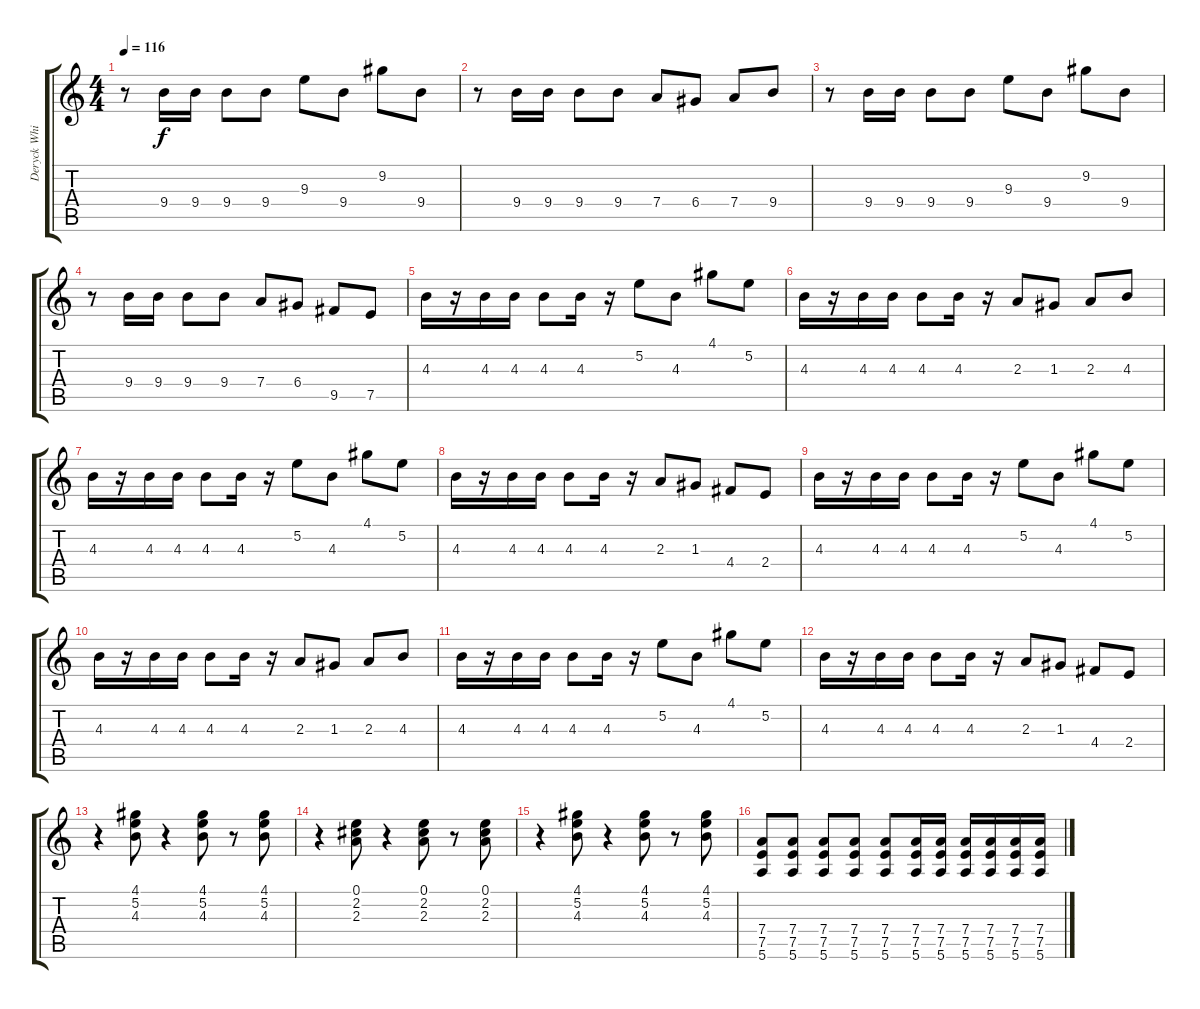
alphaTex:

\track ("Deryck Whibley (BIZZY D.)" "Deryck Whi") {instrument distortionguitar}
\staff {score tabs}
\tuning (E4 B3 G3 D3 A2 E2) {hide}
\ts (4 4)
\tempo 116
\clef g2
\ks c
r.8{dy f instrument distortionguitar} 9.4.16 9.4.16 9.4.8 9.4.8 9.3.8 9.4.8 9.2.8 9.4.8 |
r.8 9.4.16 9.4.16 9.4.8 9.4.8 7.4.8 6.4.8 7.4.8 9.4.8 |
r.8 9.4.16 9.4.16 9.4.8 9.4.8 9.3.8 9.4.8 9.2.8 9.4.8 |
r.8 9.4.16 9.4.16 9.4.8 9.4.8 7.4.8 6.4.8 9.5.8 7.5.8 |
4.3.16 r.16 4.3.16 4.3.16 4.3.8 4.3.16 r.16 5.2.8 4.3.8 4.1.8 5.2.8 |
4.3.16 r.16 4.3.16 4.3.16 4.3.8 4.3.16 r.16 2.3.8 1.3.8 2.3.8 4.3.8 |
4.3.16 r.16 4.3.16 4.3.16 4.3.8 4.3.16 r.16 5.2.8 4.3.8 4.1.8 5.2.8 |
4.3.16 r.16 4.3.16 4.3.16 4.3.8 4.3.16 r.16 2.3.8 1.3.8 4.4.8 2.4.8 |
4.3.16 r.16 4.3.16 4.3.16 4.3.8 4.3.16 r.16 5.2.8 4.3.8 4.1.8 5.2.8 |
4.3.16 r.16 4.3.16 4.3.16 4.3.8 4.3.16 r.16 2.3.8 1.3.8 2.3.8 4.3.8 |
4.3.16 r.16 4.3.16 4.3.16 4.3.8 4.3.16 r.16 5.2.8 4.3.8 4.1.8 5.2.8 |
4.3.16 r.16 4.3.16 4.3.16 4.3.8 4.3.16 r.16 2.3.8 1.3.8 4.4.8 2.4.8 |
r.4 (4.1 5.2 4.3).8 r.4 (4.1 5.2 4.3).8 r.8 (4.1 5.2 4.3).8 |
r.4 (0.1 2.2 2.3).8 r.4 (0.1 2.2 2.3).8 r.8 (0.1 2.2 2.3).8 |
r.4 (4.1 5.2 4.3).8 r.4 (4.1 5.2 4.3).8 r.8 (4.1 5.2 4.3).8 |
(7.4 7.5 5.6).8 (7.4 7.5 5.6).8 (7.4 7.5 5.6).8 (7.4 7.5 5.6).8 (7.4 7.5 5.6).8 (7.4 7.5 5.6).16 (7.4 7.5 5.6).16 (7.4 7.5 5.6).16 (7.4 7.5 5.6).16 (7.4 7.5 5.6).16 (7.4 7.5 5.6).16
